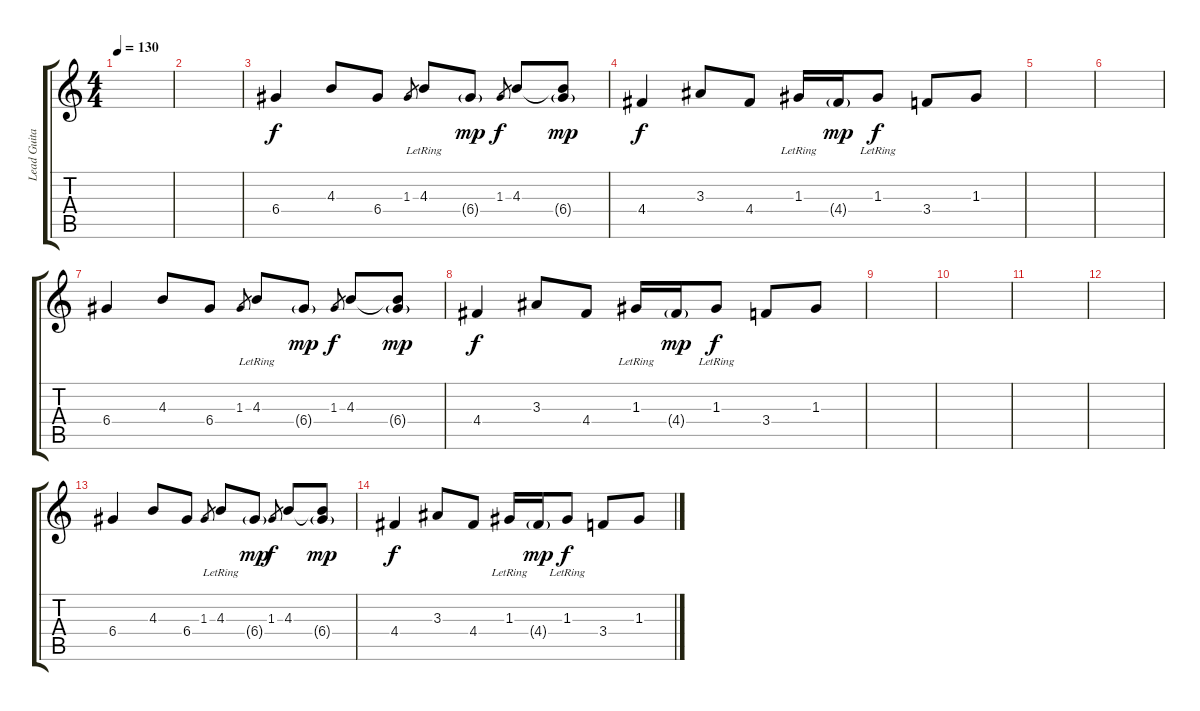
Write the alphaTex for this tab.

\track ("Lead Guitar" "Lead Guita") {instrument overdrivenguitar}
\staff {score tabs}
\tuning (E4 B3 G3 D3 A2 E2) {hide}
\ts (4 4)
\tempo 130
\clef g2
\ks c
|
|
6.4.4 4.3.8 6.4.8 1.3.8{gr} 4.3{lr}.8 6.4{g}.8{dy mp} 1.3.8{gr dy f} 4.3.8 (4.3{t} 6.4{g}).8{dy mp} |
4.4.4{dy f} 3.3.8 4.4.8 1.3{lr}.16 4.4{g}.16{dy mp} 1.3{lr}.8{dy f} 3.4.8 1.3.8 |
|
|
6.4.4 4.3.8 6.4.8 1.3.8{gr} 4.3{lr}.8 6.4{g}.8{dy mp} 1.3.8{gr dy f} 4.3.8 (4.3{t} 6.4{g}).8{dy mp} |
4.4.4{dy f} 3.3.8 4.4.8 1.3{lr}.16 4.4{g}.16{dy mp} 1.3{lr}.8{dy f} 3.4.8 1.3.8 |
|
|
|
|
6.4.4 4.3.8 6.4.8 1.3.8{gr} 4.3{lr}.8 6.4{g}.8{dy mp} 1.3.8{gr dy f} 4.3.8 (4.3{t} 6.4{g}).8{dy mp} |
4.4.4{dy f} 3.3.8 4.4.8 1.3{lr}.16 4.4{g}.16{dy mp} 1.3{lr}.8{dy f} 3.4.8 1.3.8
